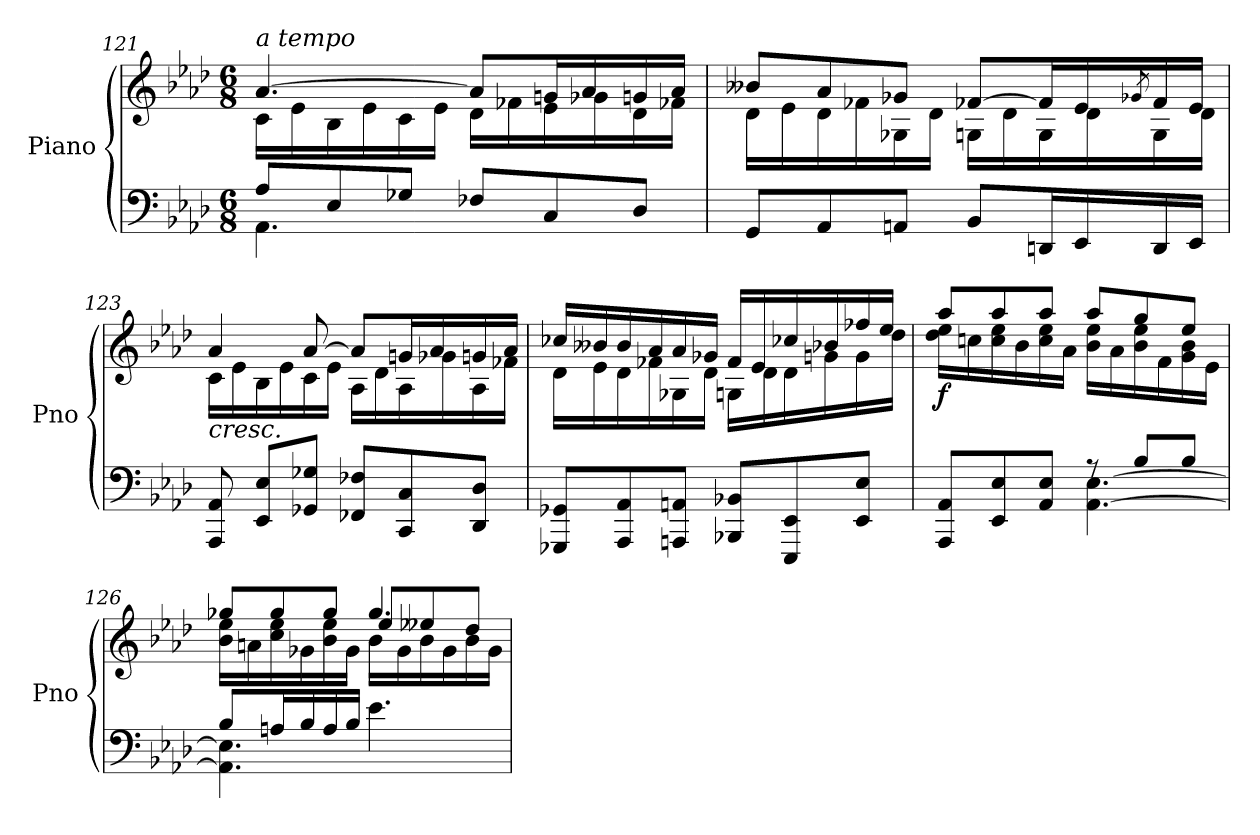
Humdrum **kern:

**kern	**kern	**dynam
*part1	*part1	*part1
*staff2	*staff1	*staff1/2
*I"Piano	*	*
*I'Pno	*	*
*clefF4	*clefG2	*
*k[b-e-a-d-]	*k[b-e-a-d-]	*
*M6/8	*M6/8	*
=121	=121	=121
*^	*^	*
!	!	!LO:TX:a:i:t=a tempo	!	!
8A-/L	4.AA-\	[4.a-/	16c\LL	.
.	.	.	16e-\	.
8E-/	.	.	16B-\	.
.	.	.	16e-\	.
8G-X/J	.	.	16c\	.
.	.	.	16e-\JJ	.
8F-X/L	4.rGGyy	8a-/L]	16d-\LL	.
.	.	.	16f-X\	.
8C/	.	16gn/L	16e-\	.
.	.	16a-/	16g-X\	.
8D-/J	.	16gn/	16d-\	.
.	.	16a-/JJ	16f-X\JJ	.
*v	*v	*	*	*
!!LO:LB:g=z	!!
=122	=122	=122	=122
8GG/L	8b--X/L	16d-\LL	.
.	.	16e-\	.
8AA-/	8a-/	16d-\	.
.	.	16f-X\	.
8AAn/J	8g-X/J	16G-X\	.
.	.	16d-\JJ	.
8BB-/L	[8f-X/L	16Gn\LL	.
.	.	16d-\	.
16DDn/L	16f-/L]	16G\	.
16EE-/	16e-/	16d-\	.
.	8qg-X/	.	.
16DD/	16f-/	16G\	.
16EE-/JJ	16e-/JJ	16d-\JJ	.
=123	=123	=123	=123
!LO:TX:a:i:t=cresc.	!	!	!
8AAA-/ 8AA-/	4a-/	16c\LL	.
.	.	16e-\	.
8EE-/ 8E-/L	.	16B-\	.
.	.	16e-\	.
8GG-X/ 8G-X/J	[8a-/	16c\	.
.	.	16e-\JJ	.
8FF-X/ 8F-X/L	8a-/L]	16A-\LL	.
.	.	16d-\	.
8CC/ 8C/	16gn/L	16A-\	.
.	16a-/	16g-X\	.
8DD-/ 8D-/J	16gn/	16A-\	.
.	16a-/JJ	16f-X\JJ	.
=124	=124	=124	=124
8GGG-X/ 8GG-X/L	16cc-X/LL	16d-\LL	.
.	16b--X/	16e-\	.
8AAA-/ 8AA-/	16b--/	16d-\	.
.	16a-/	16f-X\	.
8AAAn/ 8AAn/J	16a-/	16G-X\	.
.	16g-X/JJ	16d-\JJ	.
8BBB-X/ 8BB-X/L	16f-/LL	16Gn\LL	.
.	16e-/	16d-\	.
8EEE-/ 8EE-/	16cc-X/	16d-\	.
.	16b-X/	16gn\	.
8EE-/ 8E-/J	16ff-X/	16g\	.
.	16ee-/JJ	16dd-\JJ	.
!!LO:PB:g=z	!!
=125	=125	=125	=125
*^	*	*	*
!	!	!	!	!LO:DY:b
8AAA-/ 8AA-/L	4.rAyy	8aa-/L	16dd-\ 16ee-\LL	f
.	.	.	16ccn\	.
8EE-/ 8E-/	.	8aa-/	16cc\ 16ee-\	.
.	.	.	16b-\	.
8AA-/ 8E-/J	.	8aa-/J	16cc\ 16ee-\	.
.	.	.	16a-\JJ	.
[4.AA-\ [4.E-\	8rA	8aa-/L	16b-\ 16ee-\LL	.
.	.	.	16a-\	.
.	8B-/L	8gg/	16b-\ 16ee-\	.
.	.	.	16f\	.
.	8B-/J	8ee-/J	16g\ 16b-\	.
.	.	.	16e-\JJ	.
=126	=126	=126	=126	=126
*	*	*	*^	*
4.AA-\] 4.E-\]	8B-/L	8gg-X/L	4.rFyy	16b-\ 16ee-\LL	.
.	.	.	.	16an\	.
.	16An/L	8gg-/	.	16cc\ 16ee-\	.
.	16B-/	.	.	16g-X\	.
.	16A/	8gg-/J	.	16b-\ 16ee-\	.
.	16B-/JJ	.	.	16g-\JJ	.
4.e-\	4.rFFFyy	4.gg-/	8ee-/L	16b-\LL	.
.	.	.	.	16g-\	.
.	.	.	8ee--X/	16b-\	.
.	.	.	.	16g-\	.
.	.	.	8dd-/J	16b-\	.
.	.	.	.	16g-\JJ	.
*v	*v	*	*	*	*
*	*v	*v	*v	*
=	=	=
*-	*-	*-
